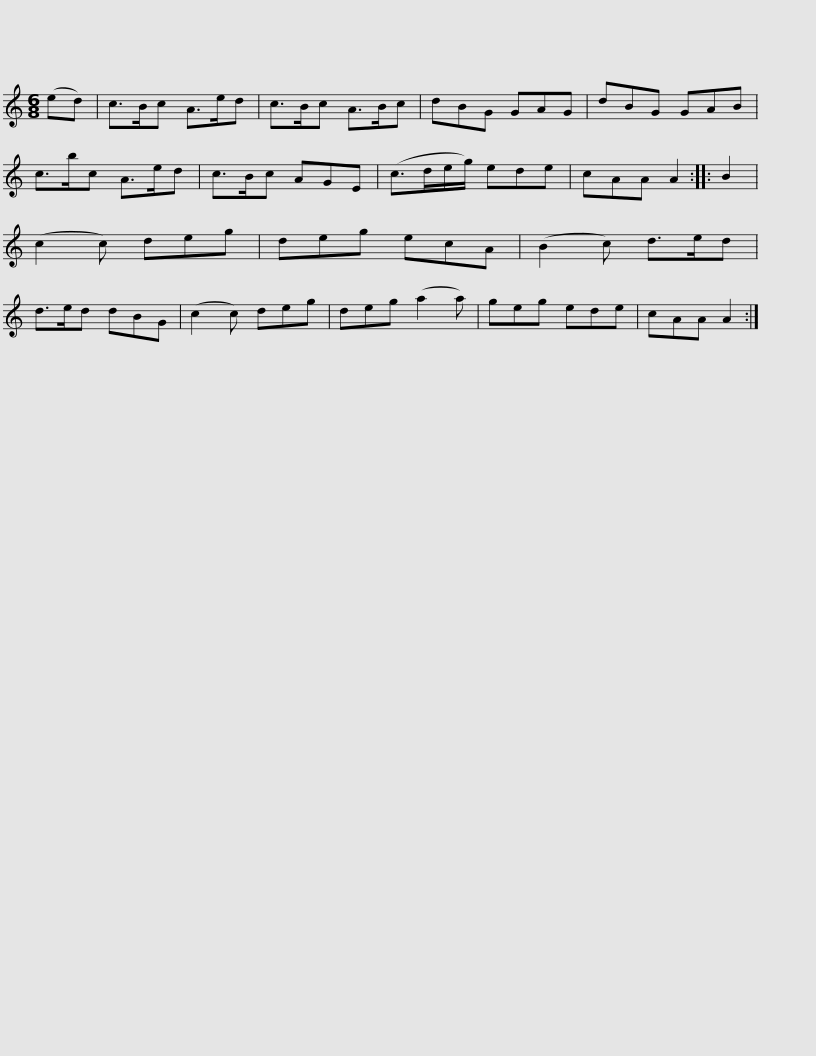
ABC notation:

X:1
L:1/8
M:6/8
I:linebreak $
K:C
V:1 treble
V:1
 (ed) | c>Bc A>ed | c>Bc A>Bc | dBG GAG | dBG GAB | %5
 c>bc A>ed | c>Bc AGE |$ (c>de/g/) ede | cAA A2 :: B2 | %10
 (c2 c) deg | deg ecA | (B2 c) d>ed | d>ed dBG | (c2 c) deg |$ %15
 deg (a2 a) | geg ede | cAA A2 :| %18
